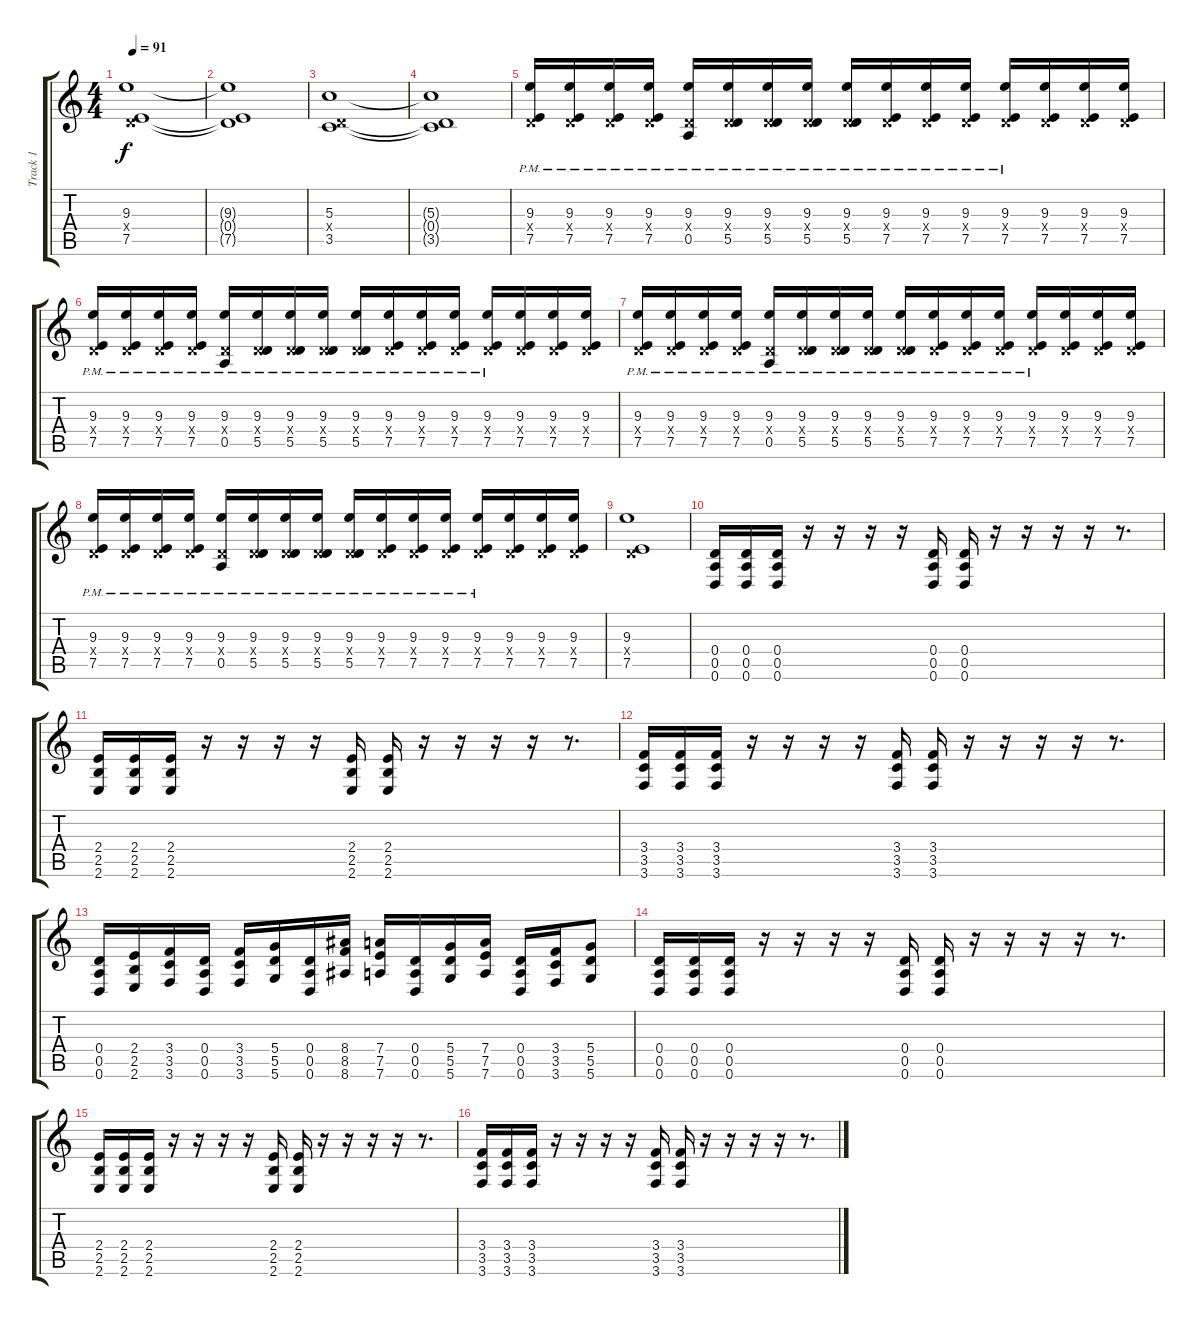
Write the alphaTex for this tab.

\track ("Track 1" "Track 1") {instrument distortionguitar}
\staff {score tabs}
\tuning (E4 B3 G3 D3 A2 D2) {hide}
\ts (4 4)
\tempo 91
\clef g2
\ks c
(9.3 0.4{x} 7.5).1{dy f} |
(9.3{t} 0.4{t} 7.5{t}).1 |
(5.3 0.4{x} 3.5).1 |
(5.3{t} 0.4{t} 3.5{t}).1 |
(9.3{pm} 0.4{x} 7.5{pm}).16 (9.3{pm} 0.4{x} 7.5{pm}).16 (9.3{pm} 0.4{x} 7.5{pm}).16 (9.3{pm} 0.4{x} 7.5{pm}).16 (9.3{pm} 0.4{x} 0.5{pm}).16 (9.3{pm} 0.4{x} 5.5{pm}).16 (9.3{pm} 0.4{x} 5.5{pm}).16 (9.3{pm} 0.4{x} 5.5{pm}).16 (9.3{pm} 0.4{x} 5.5{pm}).16 (9.3{pm} 0.4{x} 7.5{pm}).16 (9.3{pm} 0.4{x} 7.5{pm}).16 (9.3{pm} 0.4{x} 7.5{pm}).16 (9.3{pm} 0.4{x} 7.5{pm}).16 (9.3 0.4{x} 7.5).16 (9.3 0.4{x} 7.5).16 (9.3 0.4{x} 7.5).16 |
(9.3{pm} 0.4{x} 7.5{pm}).16 (9.3{pm} 0.4{x} 7.5{pm}).16 (9.3{pm} 0.4{x} 7.5{pm}).16 (9.3{pm} 0.4{x} 7.5{pm}).16 (9.3{pm} 0.4{x} 0.5{pm}).16 (9.3{pm} 0.4{x} 5.5{pm}).16 (9.3{pm} 0.4{x} 5.5{pm}).16 (9.3{pm} 0.4{x} 5.5{pm}).16 (9.3{pm} 0.4{x} 5.5{pm}).16 (9.3{pm} 0.4{x} 7.5{pm}).16 (9.3{pm} 0.4{x} 7.5{pm}).16 (9.3{pm} 0.4{x} 7.5{pm}).16 (9.3{pm} 0.4{x} 7.5{pm}).16 (9.3 0.4{x} 7.5).16 (9.3 0.4{x} 7.5).16 (9.3 0.4{x} 7.5).16 |
(9.3{pm} 0.4{x} 7.5{pm}).16 (9.3{pm} 0.4{x} 7.5{pm}).16 (9.3{pm} 0.4{x} 7.5{pm}).16 (9.3{pm} 0.4{x} 7.5{pm}).16 (9.3{pm} 0.4{x} 0.5{pm}).16 (9.3{pm} 0.4{x} 5.5{pm}).16 (9.3{pm} 0.4{x} 5.5{pm}).16 (9.3{pm} 0.4{x} 5.5{pm}).16 (9.3{pm} 0.4{x} 5.5{pm}).16 (9.3{pm} 0.4{x} 7.5{pm}).16 (9.3{pm} 0.4{x} 7.5{pm}).16 (9.3{pm} 0.4{x} 7.5{pm}).16 (9.3{pm} 0.4{x} 7.5{pm}).16 (9.3 0.4{x} 7.5).16 (9.3 0.4{x} 7.5).16 (9.3 0.4{x} 7.5).16 |
(9.3{pm} 0.4{x} 7.5{pm}).16 (9.3{pm} 0.4{x} 7.5{pm}).16 (9.3{pm} 0.4{x} 7.5{pm}).16 (9.3{pm} 0.4{x} 7.5{pm}).16 (9.3{pm} 0.4{x} 0.5{pm}).16 (9.3{pm} 0.4{x} 5.5{pm}).16 (9.3{pm} 0.4{x} 5.5{pm}).16 (9.3{pm} 0.4{x} 5.5{pm}).16 (9.3{pm} 0.4{x} 5.5{pm}).16 (9.3{pm} 0.4{x} 7.5{pm}).16 (9.3{pm} 0.4{x} 7.5{pm}).16 (9.3{pm} 0.4{x} 7.5{pm}).16 (9.3{pm} 0.4{x} 7.5{pm}).16 (9.3 0.4{x} 7.5).16 (9.3 0.4{x} 7.5).16 (9.3 0.4{x} 7.5).16 |
(9.3 0.4{x} 7.5).1 |
(0.4 0.5 0.6).16 (0.4 0.5 0.6).16 (0.4 0.5 0.6).16 r.16 r.16 r.16 r.16 (0.4 0.5 0.6).16 (0.4 0.5 0.6).16 r.16 r.16 r.16 r.16 r.8{d} |
(2.4 2.5 2.6).16 (2.4 2.5 2.6).16 (2.4 2.5 2.6).16 r.16 r.16 r.16 r.16 (2.4 2.5 2.6).16 (2.4 2.5 2.6).16 r.16 r.16 r.16 r.16 r.8{d} |
(3.4 3.5 3.6).16 (3.4 3.5 3.6).16 (3.4 3.5 3.6).16 r.16 r.16 r.16 r.16 (3.4 3.5 3.6).16 (3.4 3.5 3.6).16 r.16 r.16 r.16 r.16 r.8{d} |
(0.4 0.5 0.6).16 (2.4 2.5 2.6).16 (3.4 3.5 3.6).16 (0.4 0.5 0.6).16 (3.4 3.5 3.6).16 (5.4 5.5 5.6).16 (0.4 0.5 0.6).16 (8.4 8.5 8.6).16 (7.4 7.5 7.6).16 (0.4 0.5 0.6).16 (5.4 5.5 5.6).16 (7.4 7.5 7.6).16 (0.4 0.5 0.6).16 (3.4 3.5 3.6).16 (5.4 5.5 5.6).8 |
(0.4 0.5 0.6).16 (0.4 0.5 0.6).16 (0.4 0.5 0.6).16 r.16 r.16 r.16 r.16 (0.4 0.5 0.6).16 (0.4 0.5 0.6).16 r.16 r.16 r.16 r.16 r.8{d} |
(2.4 2.5 2.6).16 (2.4 2.5 2.6).16 (2.4 2.5 2.6).16 r.16 r.16 r.16 r.16 (2.4 2.5 2.6).16 (2.4 2.5 2.6).16 r.16 r.16 r.16 r.16 r.8{d} |
(3.4 3.5 3.6).16 (3.4 3.5 3.6).16 (3.4 3.5 3.6).16 r.16 r.16 r.16 r.16 (3.4 3.5 3.6).16 (3.4 3.5 3.6).16 r.16 r.16 r.16 r.16 r.8{d}
